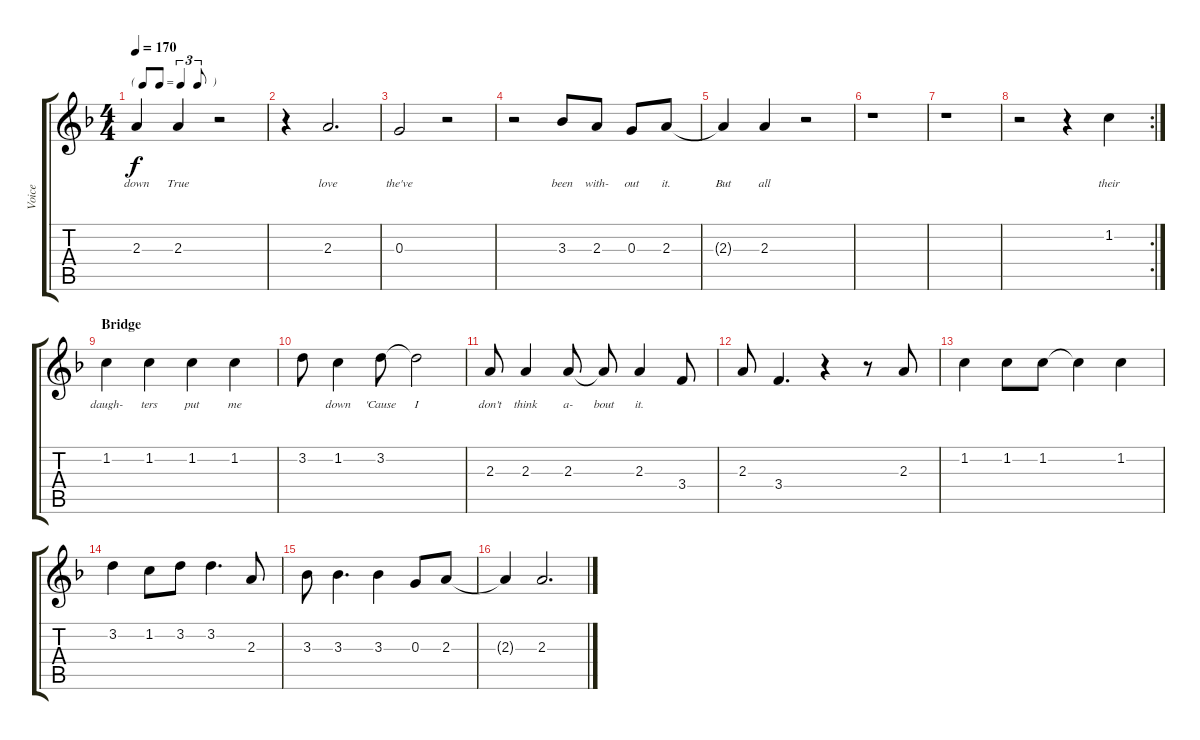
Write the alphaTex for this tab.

\track ("Voice" "Voice") {instrument electricguitarjazz}
\staff {score tabs}
\tuning (E4 B3 G3 D3 A2 E2) {hide}
\ts (4 4)
\tf triplet8th
\tempo 170
\clef g2
\ks f
2.3.4{lyrics (0 "down") lyrics (1 "") lyrics (2 "") lyrics (3 "") lyrics (4 "") dy f} 2.3.4{lyrics (0 "True") lyrics (1 "") lyrics (2 "") lyrics (3 "") lyrics (4 "")} r.2 |
r.4 2.3.2{d lyrics (0 "love") lyrics (1 "") lyrics (2 "") lyrics (3 "") lyrics (4 "")} |
0.3.2{lyrics (0 "the've") lyrics (1 "") lyrics (2 "") lyrics (3 "") lyrics (4 "")} r.2 |
r.2 3.3.8{lyrics (0 "been") lyrics (1 "") lyrics (2 "") lyrics (3 "") lyrics (4 "")} 2.3.8{lyrics (0 "with-") lyrics (1 "") lyrics (2 "") lyrics (3 "") lyrics (4 "")} 0.3.8{lyrics (0 "out") lyrics (1 "") lyrics (2 "") lyrics (3 "") lyrics (4 "")} 2.3.8{lyrics (0 "it.") lyrics (1 "") lyrics (2 "") lyrics (3 "") lyrics (4 "")} |
2.3{t}.4{lyrics (0 "But") lyrics (1 "") lyrics (2 "") lyrics (3 "") lyrics (4 "")} 2.3.4{lyrics (0 "all") lyrics (1 "") lyrics (2 "") lyrics (3 "") lyrics (4 "")} r.2 |
r.1 |
r.1 |
\rc 2
r.2 r.4 1.2.4{lyrics (0 "their") lyrics (1 "") lyrics (2 "") lyrics (3 "") lyrics (4 "")} |
\section ("" "Bridge")
1.2.4{lyrics (0 "daugh-") lyrics (1 "") lyrics (2 "") lyrics (3 "") lyrics (4 "")} 1.2.4{lyrics (0 "ters") lyrics (1 "") lyrics (2 "") lyrics (3 "") lyrics (4 "")} 1.2.4{lyrics (0 "put") lyrics (1 "") lyrics (2 "") lyrics (3 "") lyrics (4 "")} 1.2.4{lyrics (0 "me") lyrics (1 "") lyrics (2 "") lyrics (3 "") lyrics (4 "")} |
3.2.8{lyrics (0 "") lyrics (1 "") lyrics (2 "") lyrics (3 "") lyrics (4 "")} 1.2.4{lyrics (0 "down") lyrics (1 "") lyrics (2 "") lyrics (3 "") lyrics (4 "")} 3.2.8{lyrics (0 "'Cause") lyrics (1 "") lyrics (2 "") lyrics (3 "") lyrics (4 "")} 3.2{t}.2{lyrics (0 "I") lyrics (1 "") lyrics (2 "") lyrics (3 "") lyrics (4 "")} |
2.3.8{lyrics (0 "don't") lyrics (1 "") lyrics (2 "") lyrics (3 "") lyrics (4 "")} 2.3.4{lyrics (0 "think") lyrics (1 "") lyrics (2 "") lyrics (3 "") lyrics (4 "")} 2.3.8{lyrics (0 "a-") lyrics (1 "") lyrics (2 "") lyrics (3 "") lyrics (4 "")} 2.3{t}.8{lyrics (0 "bout") lyrics (1 "") lyrics (2 "") lyrics (3 "") lyrics (4 "")} 2.3.4{lyrics (0 "it.") lyrics (1 "") lyrics (2 "") lyrics (3 "") lyrics (4 "")} 3.4.8{lyrics (0 "") lyrics (1 "") lyrics (2 "") lyrics (3 "") lyrics (4 "")} |
2.3.8 3.4.4{d} r.4 r.8 2.3.8 |
1.2.4 1.2.8 1.2.8 1.2{t}.4 1.2.4 |
3.2.4 1.2.8 3.2.8 3.2.4{d} 2.3.8 |
3.3.8 3.3.4{d} 3.3.4 0.3.8 2.3.8 |
2.3{t}.4 2.3.2{d}
